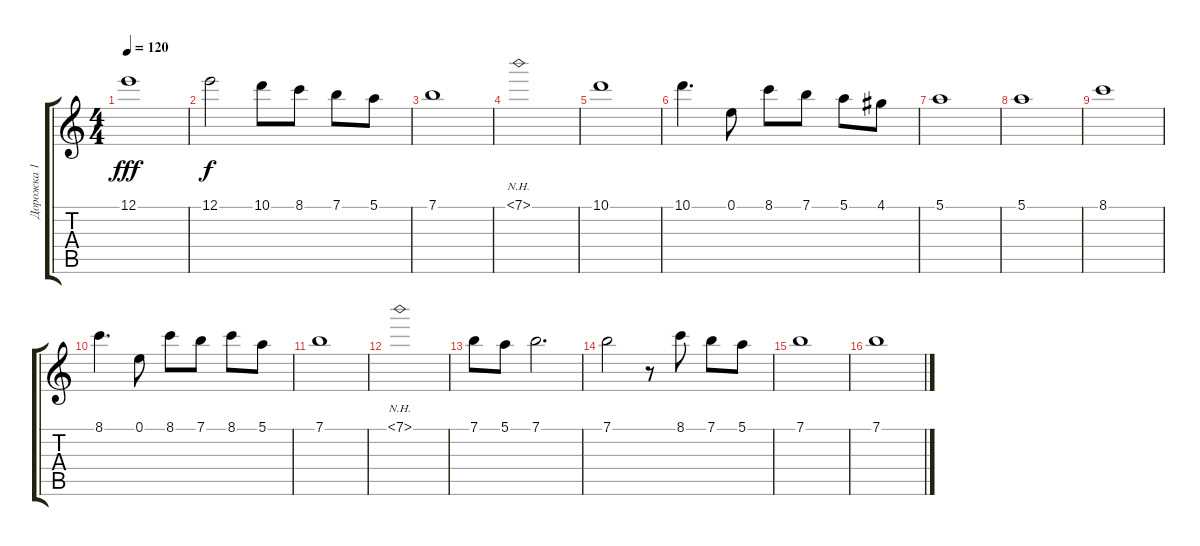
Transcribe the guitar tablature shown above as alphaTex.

\track ("Дорожка 1" "Дорожка 1") {instrument acousticguitarsteel}
\staff {score tabs}
\tuning (E4 B3 G3 D3 A2 E2) {hide}
\ts (4 4)
\tempo 120
\clef g2
\ks c
12.1.1{dy fff} |
12.1.2{dy f} 10.1.8 8.1.8 7.1.8 5.1.8 |
7.1.1 |
7.1{nh}.1 |
10.1.1 |
10.1.4{d} 0.1.8 8.1.8 7.1.8 5.1.8 4.1.8 |
5.1.1 |
5.1.1 |
8.1.1 |
8.1.4{d} 0.1.8 8.1.8 7.1.8 8.1.8 5.1.8 |
7.1.1 |
7.1{nh}.1 |
7.1.8 5.1.8 7.1.2{d} |
7.1.2 r.8 8.1.8 7.1.8 5.1.8 |
7.1.1 |
7.1.1
